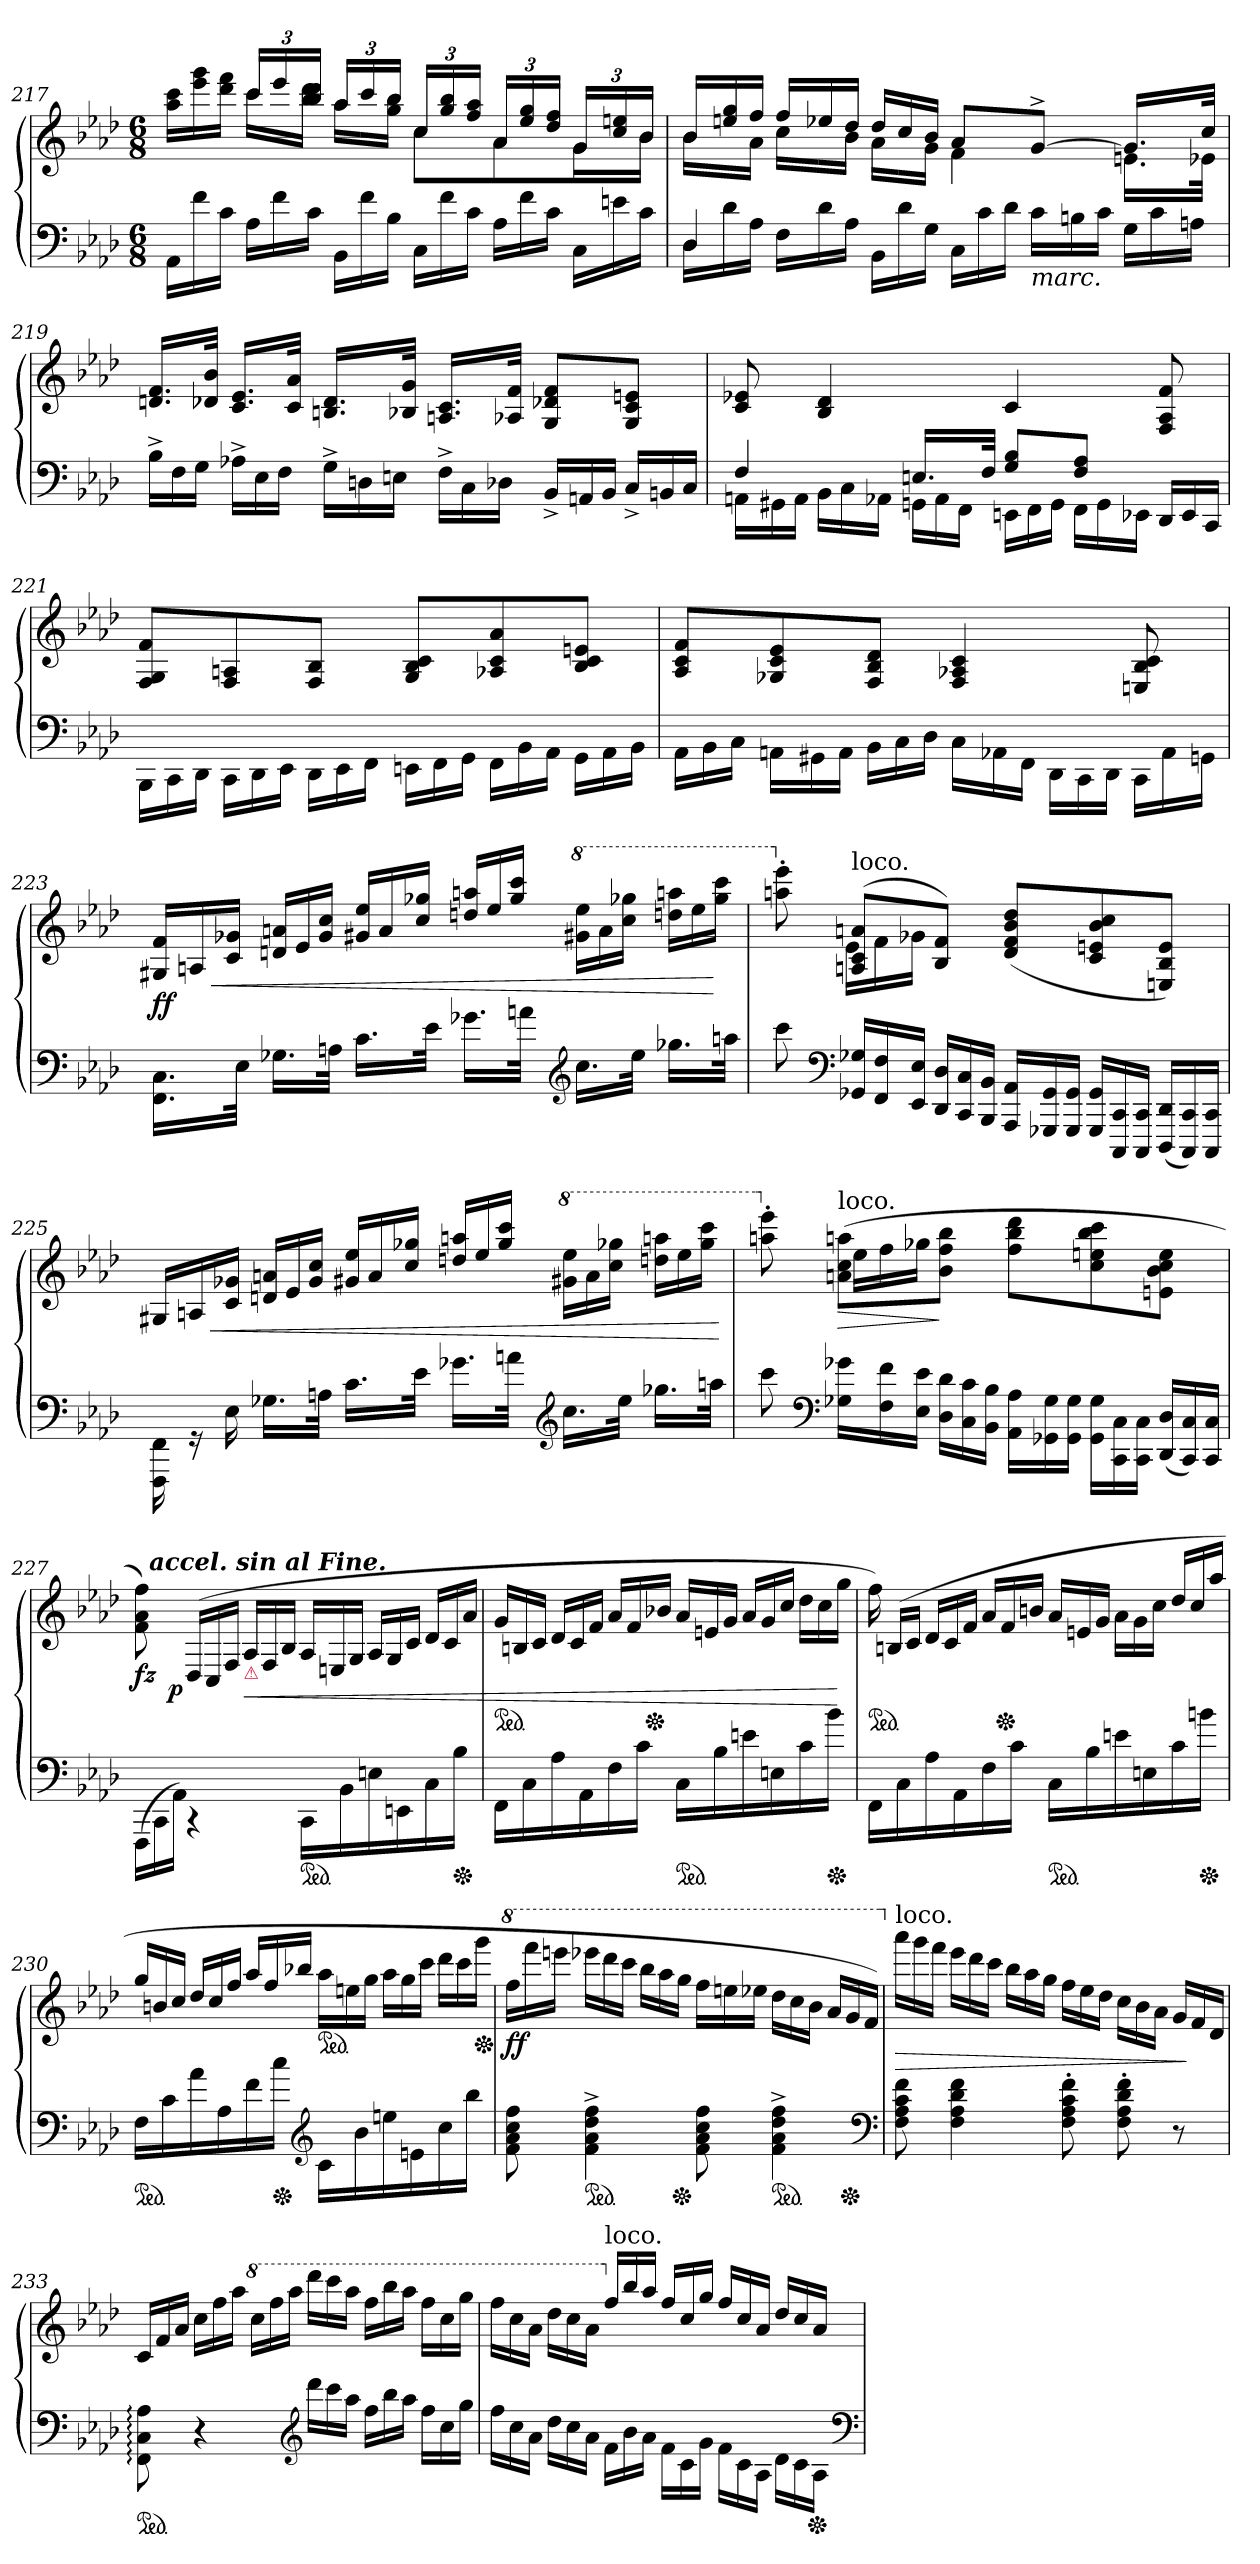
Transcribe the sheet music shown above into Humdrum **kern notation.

**kern	**kern	**dynam
*part1	*part1	*part1
*staff2	*staff1	*staff1/2
*clefF4	*clefG2	*
*k[b-e-a-d-]	*k[b-e-a-d-]	*
*M6/8	*M6/8	*
=217	=217	=217
*	*^	*
*Xtuplet	*	*Xtuplet	*
24AA-LL	8ryy	24aa- 24cccLL	.
24f	.	24eee- 24ggg	.
24cJJ	.	24ddd- 24fffJJ	.
24A-LL	24cccLL	24cccLL	.
24f	24eee-	24ryy	.
24cJJ	24bb- 24ddd-JJ	24bb- 24ddd-JJ	.
24BB-LL	24aa-LL	24aa-LL	.
24f	24ccc	24ryy	.
24B-JJ	24bb-JJ	24gg 24bb-JJ	.
24CLL	24ccLL	8ccL	.
24f	24gg 24bb-	.	.
24cJJ	24ff 24aa-JJ	.	.
24A-LL	24a-LL	8a-	.
24f	24ee- 24gg	.	.
24cJJ	24dd- 24ffJJ	.	.
24CLL	24gLL	24gL	.
24en	24cc 24een	24ryy	.
24cJJ	24b-JJ	24b-JJ	.
=218	=218	=218	=218
*^	*	*	*
4D-	24D-LL	24b-LL	24b-LL	.
.	24d-	24een 24gg	24ryy	.
.	24A-JJ	24ffJJ	24a-JJ	.
.	24FLL	24ffLL	24ccLL	.
.	24d-	24ee-X	24ryy	.
.	24A-JJ	24dd-JJ	24b-JJ	.
8ryy	24BB-LL	24dd-LL	24a-LL	.
.	24d-	24cc	24ryy	.
.	24GJJ	24b-JJ	24gJJ	.
4.ryy	24CLL	8a-L	4f	.
.	24c	.	.	.
.	24d-JJ	.	.	.
!	!LO:TX:b:i:t=marc.	!	!	!
.	24cLL	[8g^>J	.	.
.	24Bn	.	.	.
.	24cJJ	.	.	.
.	24GLL	16.gLL]	16.enLL	.
.	24c	.	.	.
.	24AnJJ	.	.	.
.	.	32ccJJk	32e-XJJk	.
*v	*v	*	*	*
*	*v	*v	*
=219	=219	=219
24B-^>LL	16.dn 16.fLL	.
24F	.	.
24GJJ	.	.
.	32d-X 32b-JJk	.
24A-X^>LL	16.c 16.e-LL	.
24E-	.	.
24FJJ	.	.
.	32c 32a-JJk	.
24G^>LL	16.Bn 16.d-LL	.
24Dn	.	.
24EnJJ	.	.
.	32B-X 32gJJk	.
24F^>LL	16.An 16.cLL	.
24C	.	.
24D-XJJ	.	.
.	32A-X 32fJJk	.
24BB-^>LL	8G 8d-X 8fL	.
24AAn	.	.
24BB-JJ	.	.
24C^>LL	8G 8c 8enJ	.
24BBn	.	.
24CJJ	.	.
=220	=220	=220
*^	*	*
4F	24AAnLL	8c 8e-X	.
.	24GG#X	.	.
.	24AAJJ	.	.
.	24BB-LL	4B- 4d-	.
.	24C	.	.
.	24AA-XJJ	.	.
16.EnLL	24GGnLL	.	.
.	24AA-	.	.
.	24FFJJ	.	.
32FJJk	.	.	.
8G 8B-L	24EEnLL	4c	.
.	24FF	.	.
.	24GGJJ	.	.
8F 8A-J	24FFLL	.	.
.	24GG	.	.
.	24EE-XJJ	.	.
8ryy	24DD-LL	8F/ 8A-/ 8f/	.
.	24EE-	.	.
.	24CCJJ	.	.
*v	*v	*	*
=221	=221	=221
24BBB-\LL	8F/ 8G/ 8f/L	.
24CC\	.	.
24DD-\JJ	.	.
24CC\LL	8F/ 8An/	.
24DD-\	.	.
24EE-\JJ	.	.
24DD-\LL	8F/ 8B-/J	.
24EE-\	.	.
24FF\JJ	.	.
24EEn\LL	8G/ 8B-/ 8c/L	.
24FF\	.	.
24GG\JJ	.	.
24FF\LL	8A-X/ 8c/ 8a-/	.
24BB-\	.	.
24AA-\JJ	.	.
24GG\LL	8B- 8c 8enJ	.
24AA-\	.	.
24BB-\JJ	.	.
=222	=222	=222
24AA-\LL	8A-/ 8c/ 8f/L	.
24BB-\	.	.
24C\JJ	.	.
24AAn\LL	8G-X 8c 8e-	.
24GG#X\	.	.
24AA\JJ	.	.
24BB-\LL	8F/ 8B-/ 8d-/J	.
24C\	.	.
24D-\JJ	.	.
24C\LL	4F/ 4A-X/ 4c/	.
24AA-X\	.	.
24FF\JJ	.	.
24DD-\LL	.	.
24CC\	.	.
24DD-\JJ	.	.
24CC\LL	8En/ 8B-/ 8c/	.
24AA-\	.	.
24GGn\JJ	.	.
=223	=223	=223
!	!	!LO:DY:b
16.FF\ 16.C\LL	24G#X 24fLL	ff
.	24An/	.
!	!	!LO:HP:b
.	24c 24g-XJJ	<
32E-\JJk	.	.
16.G-XLL	24dn 24anLL	.
.	24e-	.
.	24g- 24ccJJ	.
32AnJJk	.	.
16.c\LL	24g#X/ 24ee-/LL	.
.	24a/	.
.	24cc/ 24gg-X/JJ	.
32e-\JJk	.	.
16.g-X\LL	24ddn/ 24aan/LL	.
.	24ee-/	.
.	24gg-/ 24ccc/JJ	.
32anJJk	.	.
*clefG2	*	*
*	*8va	*
16.ccLL	24gg#X\ 24eee-\LL	.
.	24aa\	.
.	24ccc\ 24ggg-X\JJ	.
32ee-JJk	.	.
16.gg-XLL	24dddn\ 24aaan\LL	.
.	24eee-\	.
.	24ggg-\ 24cccc\JJ	[
32aanJJk	.	.
=224	=224	=224
*	*^	*
8ccc	8ryy	8aaan'> 8eeee-'>	.
*clefF4	*	*	*
*	*X8va	*	*
!	!LO:TX:a:t=loco.	!	!
24GG-X/ 24G-X/LL	(>8An 8c 8anL	24e-LL	.
24FF 24F	.	24f	.
24EE- 24E-JJ	.	24g-XJJ	.
24DD- 24D-LL	8B- 8fJ)	8ryy	.
24CC 24C	.	.	.
24BBB- 24BB-JJ	.	.	.
24AAA- 24AA-LL	(>8d- 8f 8b- 8dd-L	4.ryy	.
24GGG-X 24GG-	.	.	.
24GGG- 24GG-JJ	.	.	.
24GGG- 24GG-LL	8c 8en 8b- 8cc	.	.
24CCC 24CC	.	.	.
24CCC 24CCJJ	.	.	.
(<24DDD-/ 24DD-/LL	8En/ 8B-/ 8e/J)	.	.
24CCC/ 24CC/)	.	.	.
24CCC/ 24CC/JJ	.	.	.
*	*v	*v	*
=225	=225	=225
24FFF\ 24FF\	24G#XLL	.
24rGG	24An/	.
!	!	!LO:HP:b
24E-	24c 24g-XJJ	<
16.G-XLL	24dn 24anLL	.
.	24e-	.
.	24g- 24ccJJ	.
32AnJJk	.	.
16.c\LL	24g#X/ 24ee-/LL	.
.	24a/	.
.	24cc/ 24gg-X/JJ	.
32e-\JJk	.	.
16.g-XLL	24ddn/ 24aan/LL	.
.	24ee-/	.
.	24gg-/ 24ccc/JJ	.
32anJJk	.	.
*clefG2	*	*
*	*8va	*
16.ccLL	24gg#X\ 24eee-\LL	.
.	24aa\	.
.	24ccc\ 24ggg-X\JJ	.
32ee-JJk	.	.
16.gg-XLL	24dddn\ 24aaan\LL	.
.	24eee-\	.
.	24ggg-\ 24cccc\JJ	.
32aanJJk	.	.
.	.	[
=226	=226	=226
*	*^	*
8ccc	8ryy	8aaan'> 8eeee-'>	.
*clefF4	*	*	*
*	*X8va	*	*
!	!LO:TX:a:t=loco.	!	!
!	!	!	!LO:HP:b
24G-X 24g-XLL	(>8an\ 8cc\ 8aan\L	24ee-LL	>
24F 24f	.	24ff	.
24E- 24e-JJ	.	24gg-XJJ	.
24D- 24d-LL	8b-\ 8ff\ 8bb-\J	8ryy	]
24C 24c	.	.	.
24BB- 24B-JJ	.	.	.
24AA-\ 24A-\LL	8ff\ 8bb-\ 8ddd-\L	4.ryy	.
24GG-X\ 24G-\	.	.	.
24GG-\ 24G-\JJ	.	.	.
24GG-\ 24G-\LL	8cc\ 8een\ 8bb-\ 8ccc\	.	.
24CC\ 24C\	.	.	.
24CC\ 24C\JJ	.	.	.
(<24DD-/ 24D-/LL	8en\ 8b-\ 8cc\ 8ee\J	.	.
24CC 24C)	.	.	.
24CC 24CJJ	.	.	.
*	*v	*v	*
=227	=227	=227
!	!	!LO:DY:b
*	*^	*
*	*	*^	*
(>24FFF\LL	8f 8a- 8ff)	12ryy	24ryy	fz
!	!	!	!LO:TX:a:Bi:t=accel. sin al Fine.	!
24CC\	.	.	3%2ryy	.
!	!	!	!	!LO:DY:b
24AA-\JJ)	.	3%2ryy	.	p
4rCC	(>24D-/LL	.	.	.
.	24C/	.	.	.
.	24F/JJ	.	.	.
!	!LO:TX:b:color=crimson:t=⚠	!	!	!
!	!	!	!	!LO:HP:b
.	24A-/LL	.	.	<
.	24F/	.	.	.
.	24B-/JJ	.	.	.
*ped	*	*	*	*
16CC\LL	24A-/LL	.	.	.
.	24En/	.	.	.
16BB-\	.	.	.	.
.	24G/JJ	.	.	.
16En\	24A-/LL	.	.	.
.	24G/	.	.	.
16EEn\	.	.	.	.
.	24c/JJ	.	.	.
16C	24d-LL	.	.	.
.	24c	.	.	.
*Xped	*	*	*	*
16B-JJ	.	.	.	.
.	24a-JJ	.	24ryy	.
*	*v	*v	*v	*
=228	=228	=228
*	*ped	*
16FFLL	24gLL	.
.	24Bn	.
16C	.	.
.	24cJJ	.
16A-	24d-LL	.
.	24c	.
16AA-	.	.
.	24fJJ	.
16F	24a-LL	.
.	24f	.
*	*Xped	*
16cJJ	.	.
.	24b-XJJ	.
*ped	*	*
16CLL	24a-LL	.
.	24en	.
16B-	.	.
.	24gJJ	.
16en	24a-LL	.
.	24g	.
16En	.	.
.	24ccJJ	.
16c	24dd-\LL	.
.	24cc\	.
*Xped	*	*
16b-JJ	.	.
.	24gg\JJ	[
=229	=229	=229
*	*ped	*
16FFLL	24ff)	.
.	(>24BnLL	.
16C	.	.
.	24cJJ	.
16A-	24d-LL	.
.	24c	.
16AA-	.	.
.	24fJJ	.
16F	24a-LL	.
*	*Xped	*
.	24f	.
16cJJ	.	.
.	24bnJJ	.
*ped	*	*
16CLL	24a-LL	.
.	24en	.
16B-	.	.
.	24gJJ	.
16en	24a-\LL	.
.	24g	.
16En	.	.
.	24ccJJ	.
16c	24dd-/LL	.
.	24cc/	.
*Xped	*	*
16bnJJ	.	.
.	24aa-/JJ	.
=230	=230	=230
*ped	*	*
16FLL	24gg/LL	.
.	24bn/	.
16c	.	.
.	24cc/JJ	.
16a-\	24dd-/LL	.
.	24cc/	.
16A-	.	.
.	24ffJJ	.
16f\	24aa-/LL	.
.	24ff/	.
*Xped	*	*
16cc\JJ	.	.
.	24bb-X/JJ	.
*clefG2	*	*
*	*ped	*
16cLL	24aa-LL	.
.	24een	.
16b-	.	.
.	24ggJJ	.
16een	24aa-LL	.
.	24gg	.
16en	.	.
.	24cccJJ	.
16cc	24ddd-LL	.
.	24ccc	.
16bb-JJ	.	.
*	*Xped	*
.	24gggJJ	.
=231	=231	=231
*	*8va	*
!	!	!LO:DY:b
8f 8a- 8cc 8ff	24fffLL	ff
.	24ffff	.
.	24eeeenJJ	.
*ped	*	*
4f^> 4a-^> 4dd-^> 4ff^>	24eeee-XLL	.
.	24dddd-	.
.	24ccccJJ	.
.	24bbb-LL	.
.	24aaa-	.
*Xped	*	*
.	24gggJJ	.
8f 8a- 8cc 8ff	24fffLL	.
.	24eeen	.
.	24eee-XJJ	.
*ped	*	*
4f^> 4a-^> 4dd-^> 4ff^>	24ddd-LL	.
.	24ccc	.
.	24bb-JJ	.
.	24aa-/LL	.
*Xped	*	*
.	24gg	.
.	24ffJJ)	.
*clefF4	*	*
=232	=232	=232
*	*X8va	*
!	!LO:TX:a:t=loco.	!
!	!	!LO:HP:b
8F 8A- 8c 8f	24aaa-LL	>
.	24ggg	.
.	24fffJJ	.
4F 4A- 4d- 4f	24eee-LL	.
.	24ddd-	.
.	24cccJJ	.
.	24bb-LL	.
.	24aa-	.
.	24ggJJ	.
8F'> 8A-'> 8c'> 8f'>	24ffLL	.
.	24ee-	.
.	24dd-JJ	.
8F'> 8A-'> 8d-'> 8f'>	24ccLL	.
.	24b-	.
.	24a-JJ	.
8r	24gLL	.
.	24f	]
.	24d-JJ	.
=233	=233	=233
*ped	*	*
8FF:\ 8C:\ 8A-:\	24cLL	.
.	24f	.
.	24a-JJ	.
4r	24ccLL	.
.	24ff	.
.	24aa-JJ	.
*	*8va	*
.	24cccLL	.
.	24fff	.
.	24aaa-JJ	.
*clefG2	*	*
24ddd-LL	24dddd-LL	.
24ccc	24cccc	.
24aa-JJ	24aaa-JJ	.
24ffLL	24fffLL	.
24bb-	24bbb-	.
24aa-JJ	24aaa-JJ	.
24ffLL	24fffLL	.
24cc	24ccc	.
24ggJJ	24gggJJ	.
=234	=234	=234
24ffLL	24fffLL	.
24cc	24ccc	.
24a-JJ	24aa-JJ	.
24dd-LL	24ddd-LL	.
24cc	24ccc	.
24a-JJ	24aa-JJ	.
*	*X8va	*
!	!LO:TX:a:t=loco.	!
24f\LL	24ff/LL	.
24b-\	24bb-/	.
24a-\JJ	24aa-/JJ	.
24f\LL	24ff/LL	.
24c\	24cc/	.
24g\JJ	24gg/JJ	.
24f\LL	24ff/LL	.
24c\	24cc/	.
24A-\JJ	24a-/JJ	.
24d-\LL	24dd-/LL	.
24c\	24cc/	.
*Xped	*	*
24A-\JJ	24a-/JJ	.
*clefF4	*	*
=	=	=
*-	*-	*-
